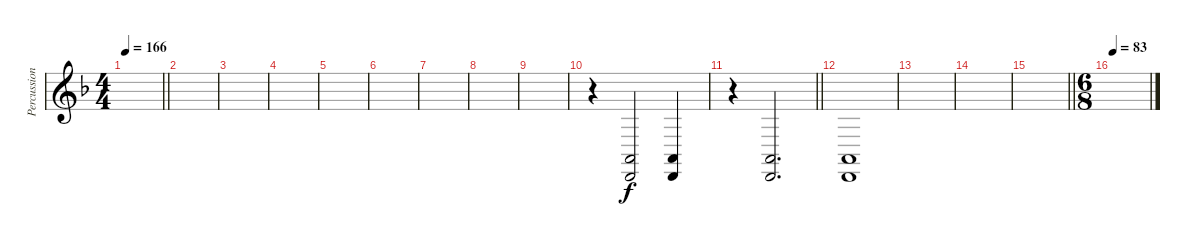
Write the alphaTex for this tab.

\track ("Percussion" "Percussion") {instrument timpani}
\staff {score}
\tuning (E4 B3 G3 D3 A2 E2 B1) {hide}
\ts (4 4)
\tempo 166
\clef g2
\barLineRight lightlight
\ks f
|
\section ("" "")
|
|
|
|
|
|
|
|
r.4 (5.6 3.7).2{dy f} (5.6 3.7).4 |
\barLineRight lightlight
r.4 (5.6 3.7).2{d} |
\section ("" "")
(5.6 3.7).1 |
|
|
\barLineRight lightlight
|
\ts (6 8)
\section ("" "")
\tempo 83
